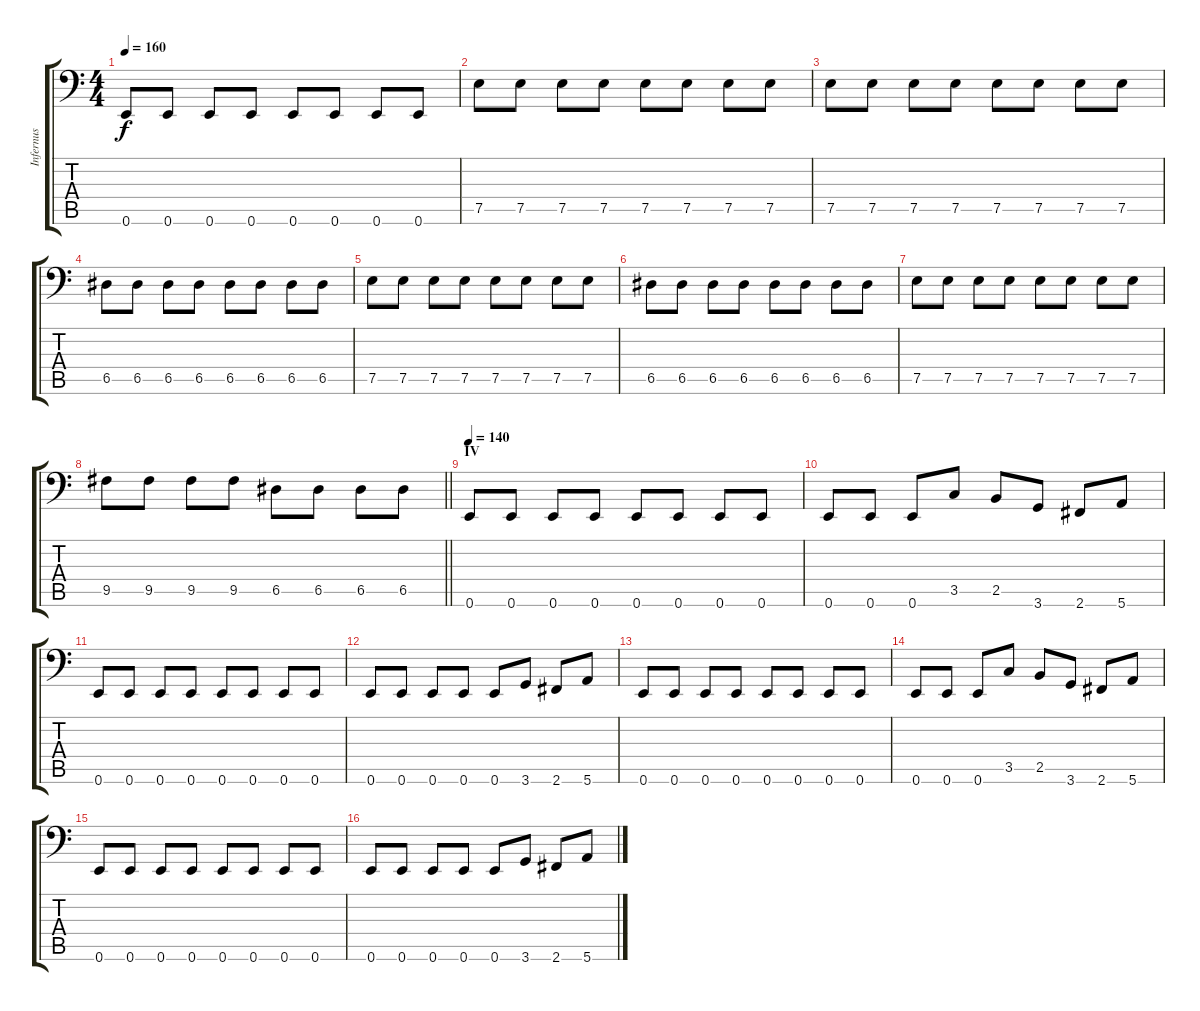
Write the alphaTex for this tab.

\track ("Infernus" "Infernus") {instrument electricbassfinger}
\staff {score tabs}
\tuning (E3 B2 G2 D2 A1 E1) {hide}
\ts (4 4)
\tempo 160
\clef f4
\ks c
0.6.8{dy f} 0.6.8 0.6.8 0.6.8 0.6.8 0.6.8 0.6.8 0.6.8 |
7.5.8 7.5.8 7.5.8 7.5.8 7.5.8 7.5.8 7.5.8 7.5.8 |
7.5.8 7.5.8 7.5.8 7.5.8 7.5.8 7.5.8 7.5.8 7.5.8 |
6.5.8 6.5.8 6.5.8 6.5.8 6.5.8 6.5.8 6.5.8 6.5.8 |
7.5.8 7.5.8 7.5.8 7.5.8 7.5.8 7.5.8 7.5.8 7.5.8 |
6.5.8 6.5.8 6.5.8 6.5.8 6.5.8 6.5.8 6.5.8 6.5.8 |
7.5.8 7.5.8 7.5.8 7.5.8 7.5.8 7.5.8 7.5.8 7.5.8 |
\barLineRight lightlight
9.5.8 9.5.8 9.5.8 9.5.8 6.5.8 6.5.8 6.5.8 6.5.8 |
\section ("" "IV")
\tempo 140
0.6.8 0.6.8 0.6.8 0.6.8 0.6.8 0.6.8 0.6.8 0.6.8 |
0.6.8 0.6.8 0.6.8 3.5.8 2.5.8 3.6.8 2.6.8 5.6.8 |
0.6.8 0.6.8 0.6.8 0.6.8 0.6.8 0.6.8 0.6.8 0.6.8 |
0.6.8 0.6.8 0.6.8 0.6.8 0.6.8 3.6.8 2.6.8 5.6.8 |
0.6.8 0.6.8 0.6.8 0.6.8 0.6.8 0.6.8 0.6.8 0.6.8 |
0.6.8 0.6.8 0.6.8 3.5.8 2.5.8 3.6.8 2.6.8 5.6.8 |
0.6.8 0.6.8 0.6.8 0.6.8 0.6.8 0.6.8 0.6.8 0.6.8 |
0.6.8 0.6.8 0.6.8 0.6.8 0.6.8 3.6.8 2.6.8 5.6.8
